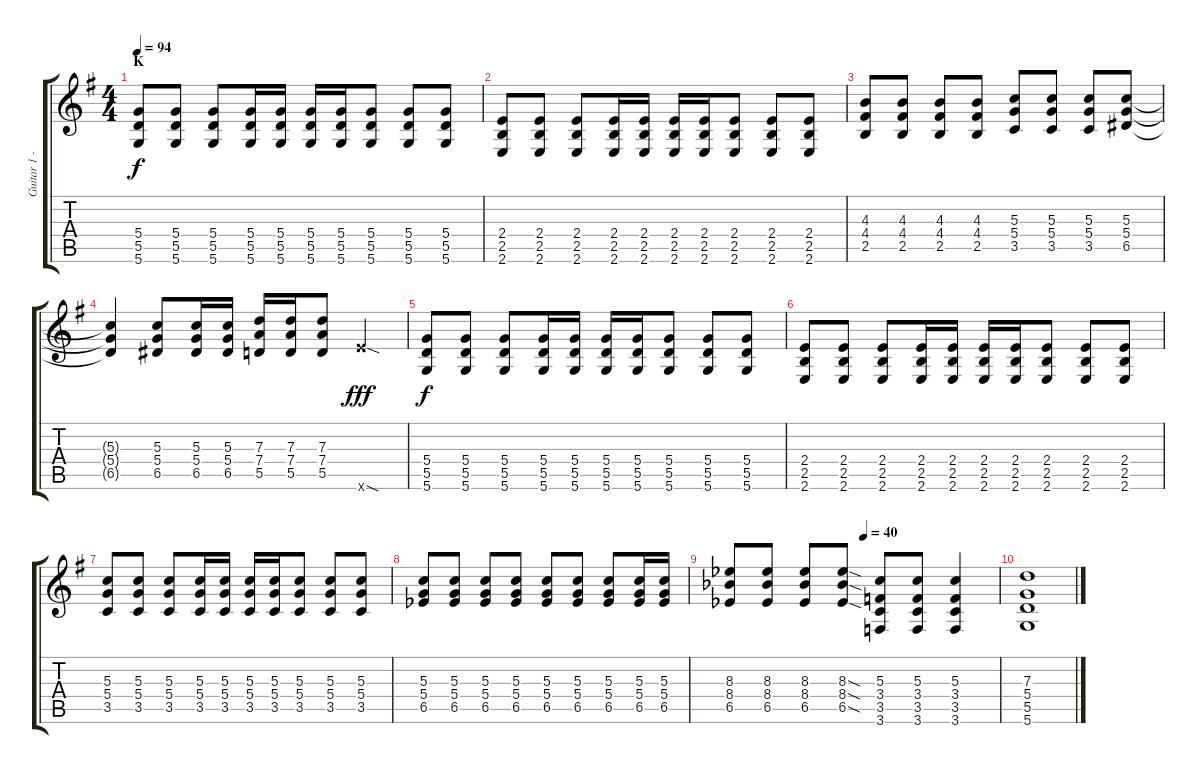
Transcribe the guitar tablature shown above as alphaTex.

\track ("Guitar 1 - Hiroshi" "Guitar 1 -") {instrument distortionguitar}
\staff {score tabs}
\tuning (E4 B3 G3 D3 A2 D2) {hide}
\ts (4 4)
\section ("" "K")
\tempo 94
\clef g2
\ks g
(5.4 5.5 5.6).8{dy f} (5.4 5.5 5.6).8 (5.4 5.5 5.6).8 (5.4 5.5 5.6).16 (5.4 5.5 5.6).16 (5.4 5.5 5.6).16 (5.4 5.5 5.6).16 (5.4 5.5 5.6).8 (5.4 5.5 5.6).8 (5.4 5.5 5.6).8 |
(2.4 2.5 2.6).8 (2.4 2.5 2.6).8 (2.4 2.5 2.6).8 (2.4 2.5 2.6).16 (2.4 2.5 2.6).16 (2.4 2.5 2.6).16 (2.4 2.5 2.6).16 (2.4 2.5 2.6).8 (2.4 2.5 2.6).8 (2.4 2.5 2.6).8 |
(4.3 4.4 2.5).8 (4.3 4.4 2.5).8 (4.3 4.4 2.5).8 (4.3 4.4 2.5).8 (5.3 5.4 3.5).8 (5.3 5.4 3.5).8 (5.3 5.4 3.5).8 (5.3 5.4 6.5).8 |
(5.3{t} 5.4{t} 6.5{t}).4 (5.3 5.4 6.5).8 (5.3 5.4 6.5).16 (5.3 5.4 6.5).16 (7.3 7.4 5.5).16 (7.3 7.4 5.5).16 (7.3 7.4 5.5).8 14.6{sod x}.4{dy fff} |
(5.4 5.5 5.6).8{dy f} (5.4 5.5 5.6).8 (5.4 5.5 5.6).8 (5.4 5.5 5.6).16 (5.4 5.5 5.6).16 (5.4 5.5 5.6).16 (5.4 5.5 5.6).16 (5.4 5.5 5.6).8 (5.4 5.5 5.6).8 (5.4 5.5 5.6).8 |
(2.4 2.5 2.6).8 (2.4 2.5 2.6).8 (2.4 2.5 2.6).8 (2.4 2.5 2.6).16 (2.4 2.5 2.6).16 (2.4 2.5 2.6).16 (2.4 2.5 2.6).16 (2.4 2.5 2.6).8 (2.4 2.5 2.6).8 (2.4 2.5 2.6).8 |
(5.3 5.4 3.5).8 (5.3 5.4 3.5).8 (5.3 5.4 3.5).8 (5.3 5.4 3.5).16 (5.3 5.4 3.5).16 (5.3 5.4 3.5).16 (5.3 5.4 3.5).16 (5.3 5.4 3.5).8 (5.3 5.4 3.5).8 (5.3 5.4 3.5).8 |
(5.3 5.4 6.5{acc b}).8 (5.3 5.4 6.5{acc b}).8 (5.3 5.4 6.5{acc b}).8 (5.3 5.4 6.5{acc b}).8 (5.3 5.4 6.5{acc b}).8 (5.3 5.4 6.5{acc b}).8 (5.3 5.4 6.5{acc b}).8 (5.3 5.4 6.5{acc b}).16 (5.3 5.4 6.5{acc b}).16 |
\tempo (40 0.5)
(8.3{acc b} 8.4{acc b} 6.5{acc b}).8 (8.3{acc b} 8.4{acc b} 6.5{acc b}).8 (8.3{acc b} 8.4{acc b} 6.5{acc b}).8 (8.3{sod acc b} 8.4{sod acc b} 6.5{sod acc b}).8 (5.3 3.4 3.5 3.6).8 (5.3 3.4 3.5 3.6).8 (5.3 3.4 3.5 3.6).4 |
(7.3 5.4 5.5 5.6).1
